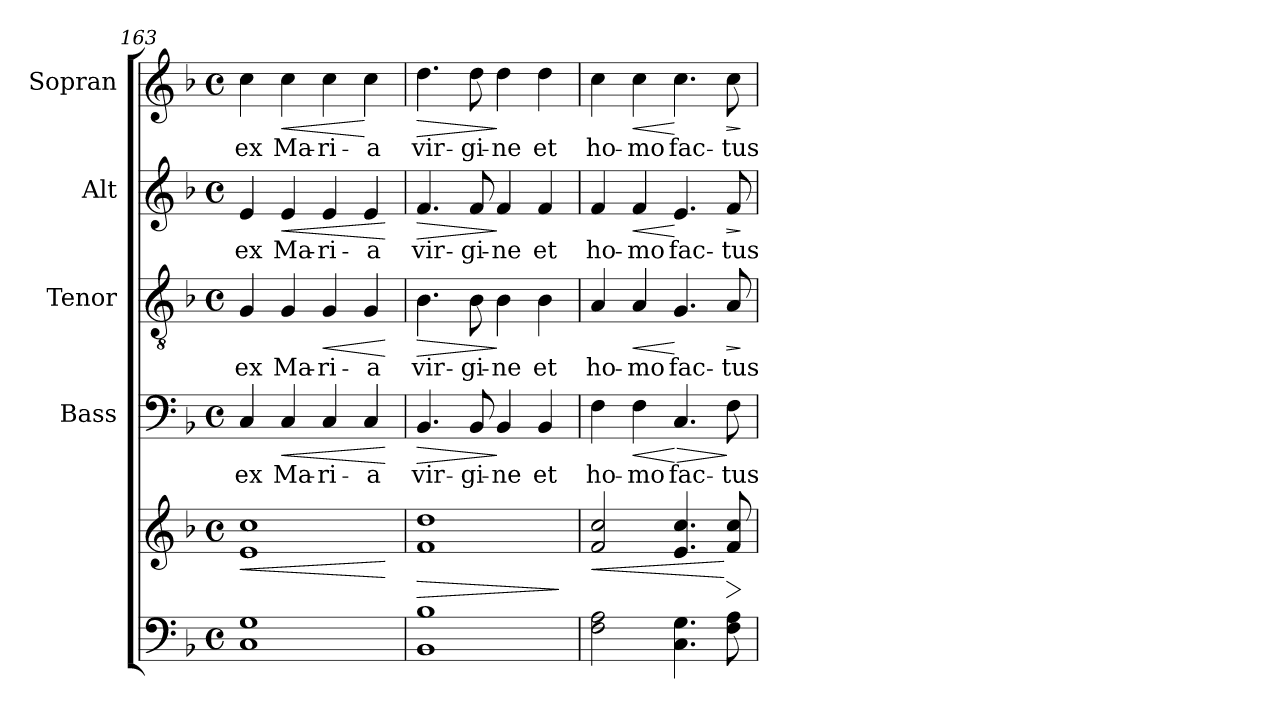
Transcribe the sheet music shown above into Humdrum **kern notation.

**kern	**kern	**dynam	**kern	**text	**dynam	**kern	**text	**dynam	**kern	**text	**dynam	**kern	**text	**dynam
*part5	*part5	*part5	*part4	*part4	*part4	*part3	*part3	*part3	*part2	*part2	*part2	*part1	*part1	*part1
*staff6	*staff5	*staff5/6	*staff4	*staff4	*staff4	*staff3	*staff3	*staff3	*staff2	*staff2	*staff2	*staff1	*staff1	*staff1
*	*	*	*I"Bass	*	*	*I"Tenor	*	*	*I"Alt	*	*	*I"Sopran	*	*
*	*	*	*I'B.	*	*	*I'T.	*	*	*I'A.	*	*	*I'S.	*	*
*clefF4	*clefG2	*	*clefF4	*	*	*clefGv2	*	*	*clefG2	*	*	*clefG2	*	*
*k[b-]	*k[b-]	*	*k[b-]	*	*	*k[b-]	*	*	*k[b-]	*	*	*k[b-]	*	*
*F:	*F:	*	*F:	*	*	*F:	*	*	*F:	*	*	*F:	*	*
*M4/4	*M4/4	*	*M4/4	*	*	*M4/4	*	*	*M4/4	*	*	*M4/4	*	*
*met(c)	*met(c)	*	*met(c)	*	*	*met(c)	*	*	*met(c)	*	*	*met(c)	*	*
=163	=163	=163	=163	=163	=163	=163	=163	=163	=163	=163	=163	=163	=163	=163
!	!	!LO:HP:b	!	!LO:LY:b	!	!	!LO:LY:b	!	!	!LO:LY:b	!	!	!LO:LY:b	!
1C 1G	1e 1cc	<	4C/	ex	.	4G/	ex	.	4e/	ex	.	4cc\	ex	.
!	!	!	!	!LO:LY:b	!LO:HP:b	!	!LO:LY:b	!	!	!LO:LY:b	!LO:HP:b	!	!LO:LY:b	!LO:HP:b
.	.	.	4C/	Ma-	<	4G/	Ma-	.	4e/	Ma-	<	4cc\	Ma-	<
!	!	!	!	!LO:LY:b	!	!	!LO:LY:b	!LO:HP:b	!	!LO:LY:b	!	!	!LO:LY:b	!
.	.	.	4C/	-ri-	.	4G/	-ri-	<	4e/	-ri-	.	4cc\	-ri-	.
!	!	!	!	!LO:LY:b	!	!	!LO:LY:b	!	!	!LO:LY:b	!	!	!LO:LY:b	!
.	.	.	4C/	-a	.	4G/	-a	.	4e/	-a	.	4cc\	-a	[
.	.	[	.	.	[	.	.	[	.	.	[	.	.	.
=164	=164	=164	=164	=164	=164	=164	=164	=164	=164	=164	=164	=164	=164	=164
!	!	!LO:HP:b	!	!LO:LY:b	!LO:HP:b	!	!LO:LY:b	!LO:HP:b	!	!LO:LY:b	!LO:HP:b	!	!LO:LY:b	!LO:HP:b
1BB- 1B-	1f 1dd	>	4.BB-/	vir-	>	4.B-\	vir-	>	4.f/	vir-	>	4.dd\	vir-	>
!	!	!	!	!LO:LY:b	!	!	!LO:LY:b	!	!	!LO:LY:b	!	!	!LO:LY:b	!
.	.	.	8BB-/	-gi-	.	8B-\	-gi-	.	8f/	-gi-	.	8dd\	-gi-	.
!	!	!	!	!LO:LY:b	!	!	!LO:LY:b	!	!	!LO:LY:b	!	!	!LO:LY:b	!
.	.	.	4BB-/	-ne	]	4B-\	-ne	]	4f/	-ne	]	4dd\	-ne	]
!	!	!	!	!LO:LY:b	!	!	!LO:LY:b	!	!	!LO:LY:b	!	!	!LO:LY:b	!
.	.	.	4BB-/	et	.	4B-\	et	.	4f/	et	.	4dd\	et	.
.	.	]	.	.	.	.	.	.	.	.	.	.	.	.
=165	=165	=165	=165	=165	=165	=165	=165	=165	=165	=165	=165	=165	=165	=165
!	!	!LO:HP:b	!	!LO:LY:b	!	!	!LO:LY:b	!	!	!LO:LY:b	!	!	!LO:LY:b	!
2F\ 2A\	2f/ 2cc/	<	4F\	ho-	.	4A/	ho-	.	4f/	ho-	.	4cc\	ho-	.
!	!	!	!	!LO:LY:b	!LO:HP:b	!	!LO:LY:b	!LO:HP:b	!	!LO:LY:b	!LO:HP:b	!	!LO:LY:b	!LO:HP:b
.	.	.	4F\	-mo	<	4A/	-mo	<	4f/	-mo	<	4cc\	-mo	<
!	!	!	!	!LO:LY:b	!LO:HP:n=1:b	!	!LO:LY:b	!	!	!LO:LY:b	!	!	!LO:LY:b	!
4.C\ 4.G\	4.e/ 4.cc/	.	4.C/	fac-	[ >	4.G/	fac-	[	4.e/	fac-	[	4.cc\	fac-	[
!	!	!LO:HP:n=1:b	!	!LO:LY:b	!	!	!LO:LY:b	!LO:HP:b	!	!LO:LY:b	!LO:HP:b	!	!LO:LY:b	!LO:HP:b
8F\ 8A\	8f/ 8cc/	[ >	8F\	-tus	]	8A/	-tus	>	8f/	-tus	>	8cc\	-tus	>
.	.	]	.	.	.	.	.	]	.	.	]	.	.	]
=	=	=	=	=	=	=	=	=	=	=	=	=	=	=
*-	*-	*-	*-	*-	*-	*-	*-	*-	*-	*-	*-	*-	*-	*-
